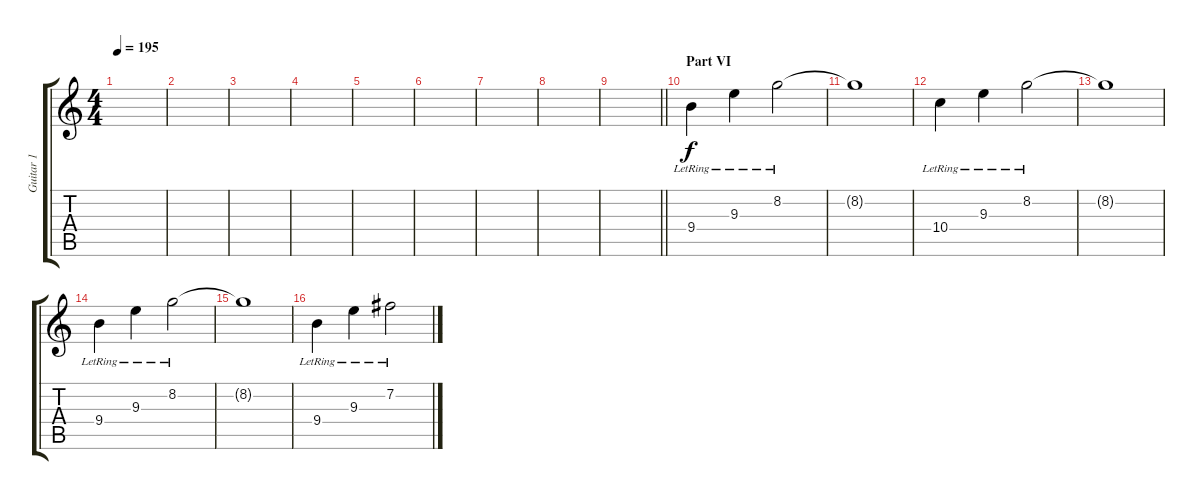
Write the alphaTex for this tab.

\track ("Guitar 1" "Guitar 1") {instrument electricguitarclean}
\staff {score tabs}
\tuning (E4 B3 G3 D3 A2 E2) {hide}
\ts (4 4)
\tempo 195
\clef g2
\ks c
|
|
|
|
|
|
|
|
\barLineRight lightlight
|
\section ("" "Part VI")
9.4{lr}.4 9.3{lr}.4 8.2{lr}.2 |
8.2{t}.1 |
10.4{lr}.4 9.3{lr}.4 8.2{lr}.2 |
8.2{t}.1 |
9.4{lr}.4 9.3{lr}.4 8.2{lr}.2 |
8.2{t}.1 |
9.4{lr}.4 9.3{lr}.4 7.2{lr}.2
